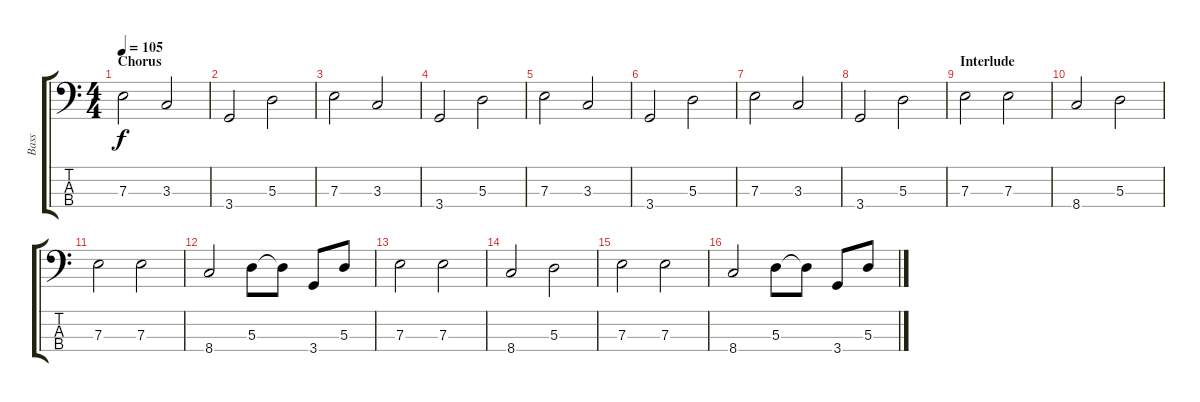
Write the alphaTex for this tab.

\track ("Bass" "Bass") {instrument electricbassfinger}
\staff {score tabs}
\tuning (G2 D2 A1 E1) {hide}
\ts (4 4)
\section ("" "Chorus")
\tempo 105
\clef f4
\ks c
7.3.2{dy f} 3.3.2 |
3.4.2 5.3.2 |
7.3.2 3.3.2 |
3.4.2 5.3.2 |
7.3.2 3.3.2 |
3.4.2 5.3.2 |
7.3.2 3.3.2 |
3.4.2 5.3.2 |
\section ("" "Interlude")
7.3.2 7.3.2 |
8.4.2 5.3.2 |
7.3.2 7.3.2 |
8.4.2 5.3.8 5.3{t}.8 3.4.8 5.3.8 |
7.3.2 7.3.2 |
8.4.2 5.3.2 |
7.3.2 7.3.2 |
8.4.2 5.3.8 5.3{t}.8 3.4.8 5.3.8
